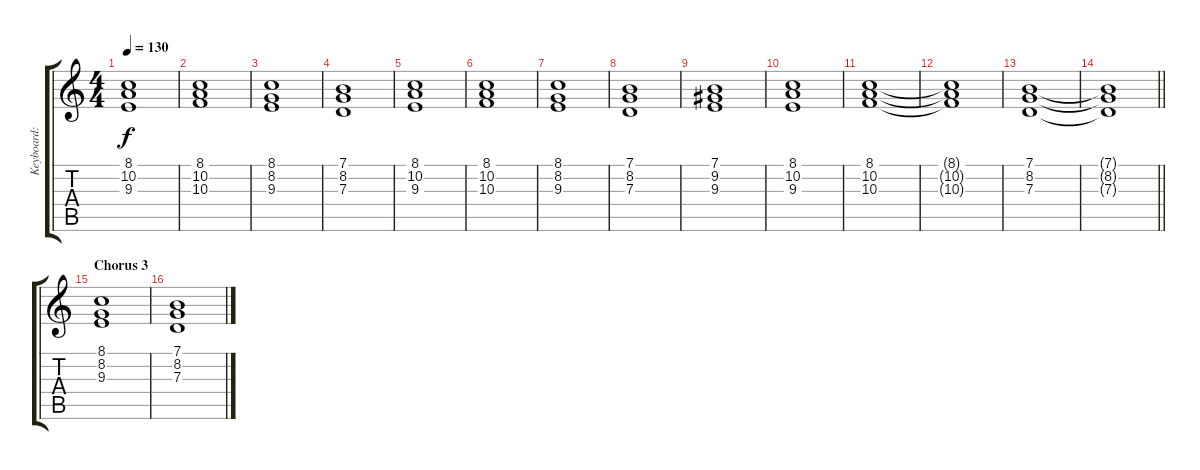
\track ("Keyboard: Juha Mäenpää" "Keyboard: ") {instrument stringensemble1}
\staff {score tabs}
\tuning (E4 B3 G3 D3 A2 E2) {hide}
\ts (4 4)
\tempo 130
\clef g2
\ks aminor
(8.1 10.2 9.3).1{dy f} |
(8.1 10.2 10.3).1 |
(8.1 8.2 9.3).1 |
(7.1 8.2 7.3).1 |
(8.1 10.2 9.3).1 |
(8.1 10.2 10.3).1 |
(8.1 8.2 9.3).1 |
(7.1 8.2 7.3).1 |
(7.1 9.2 9.3).1 |
(8.1 10.2 9.3).1 |
(8.1 10.2 10.3).1 |
(8.1{t} 10.2{t} 10.3{t}).1 |
(7.1 8.2 7.3).1 |
\barLineRight lightlight
(7.1{t} 8.2{t} 7.3{t}).1 |
\section ("" "Chorus 3")
(8.1 8.2 9.3).1 |
(7.1 8.2 7.3).1
